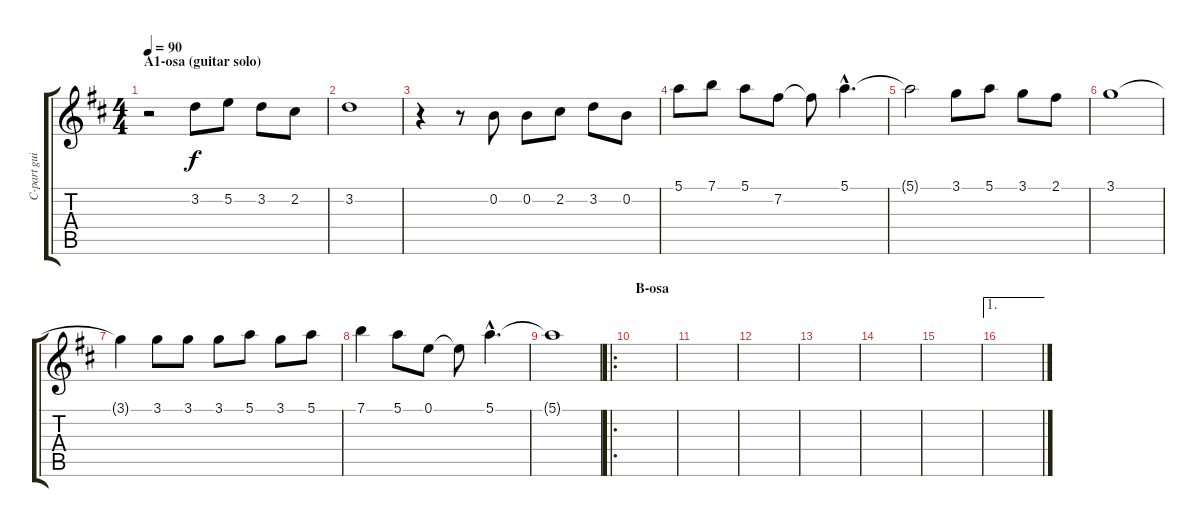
\track ("C-part guitar and solo guitar" "C-part gui") {instrument overdrivenguitar}
\staff {score tabs}
\tuning (E4 B3 G3 D3 A2 E2) {hide}
\ts (4 4)
\section ("" "A1-osa (guitar solo)")
\tempo 90
\clef g2
\ks d
r.2{dy f} 3.2.8 5.2.8 3.2.8 2.2.8 |
3.2.1 |
r.4 r.8 0.2.8 0.2.8 2.2.8 3.2.8 0.2.8 |
5.1.8 7.1.8 5.1.8 7.2.8 7.2{t}.8 5.1{hac}.4{d} |
5.1{t}.2 3.1.8 5.1.8 3.1.8 2.1.8 |
3.1.1 |
3.1{t}.4 3.1.8 3.1.8 3.1.8 5.1.8 3.1.8 5.1.8 |
7.1.4 5.1.8 0.1.8 0.1{t}.8 5.1{hac}.4{d} |
5.1{t}.1 |
\ro
\section ("" "B-osa")
|
|
|
|
|
|
\ae 1
